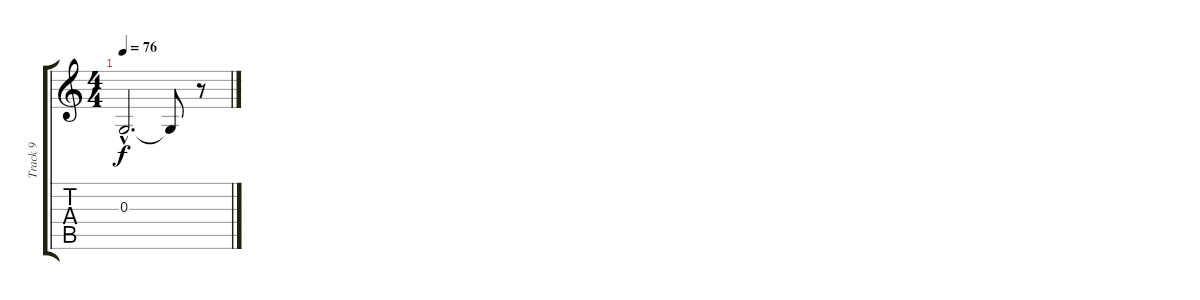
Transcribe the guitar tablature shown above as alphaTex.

\track ("Track 9" "Track 9") {instrument choiraahs}
\staff {score tabs}
\tuning (E4 B3 G3 D3 A2 E2) {hide}
\ts (4 4)
\tempo 76
\clef g2
\ks c
0.3{hac t}.2{d dy f} 0.3{t}.8 r.8
